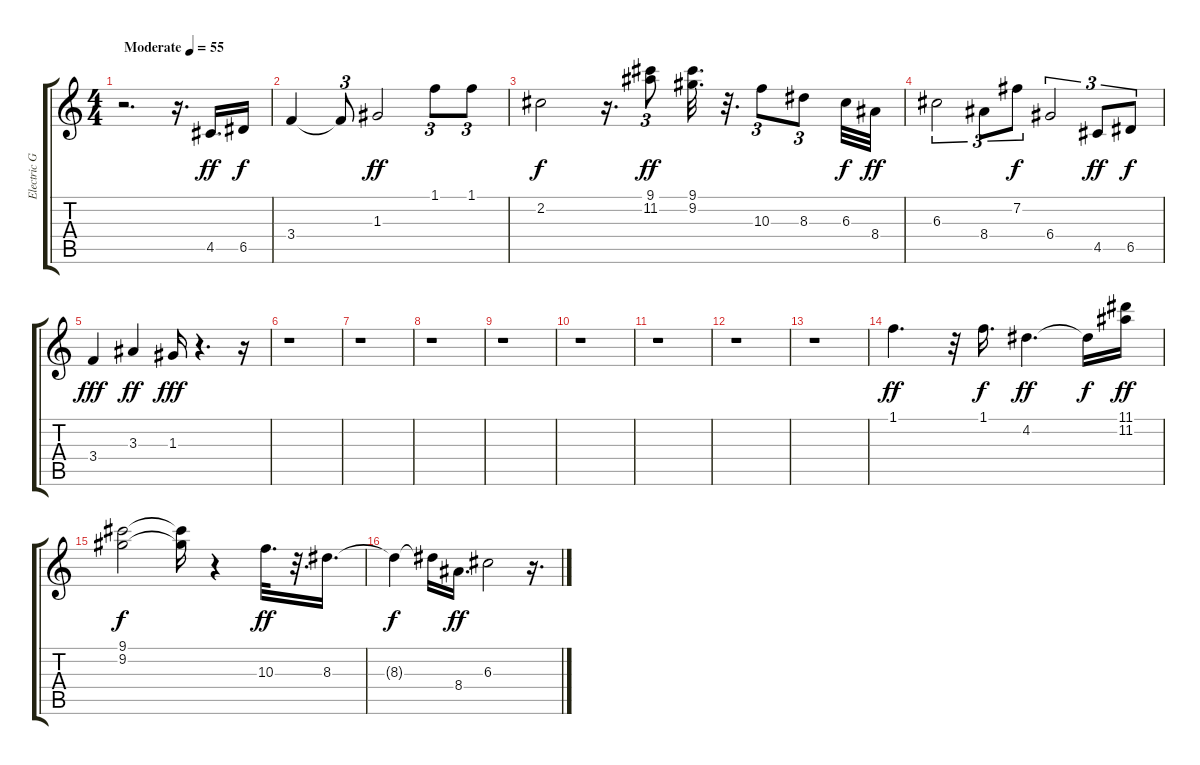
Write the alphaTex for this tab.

\track ("Electric Guitar" "Electric G") {instrument electricguitarclean}
\staff {score tabs}
\tuning (E4 B3 G3 D3 A2 E2) {hide}
\ts (4 4)
\tempo (55 "Moderate")
\clef g2
\ks c
r.2{d dy ff instrument electricguitarclean} r.16{d} 4.5.16{d} 6.5.16{dy f} |
3.4.4 3.4{t}.8{tu (3 2)} 1.3.2{dy ff} 1.1.8{tu (3 2)} 1.1.8{tu (3 2)} |
2.2.2{dy f} r.16{d} (9.1 11.2).8{tu (3 2) dy ff} (9.1 9.2).32{d} r.32{d} 10.3.8{tu (3 2)} 8.3.8{tu (3 2)} 6.3.32{dy f} 8.4.32{dy ff} |
6.3.2{tu (3 2)} 8.4.8{tu (3 2)} 7.2.8{tu (3 2) dy f} 6.4.2{tu (3 2)} 4.5.8{tu (3 2) dy ff} 6.5.8{tu (3 2) dy f} |
3.4.4{dy fff} 3.3.4{dy ff} 1.3.16{dy fff} r.4{d} r.16 |
r.1 |
r.1 |
r.1 |
r.1 |
r.1 |
r.1 |
r.1 |
r.1 |
1.1.4{d dy ff} r.32 1.1.16{d dy f} 4.2.4{d dy ff} 4.2{t}.16{dy f} (11.1 11.2).16{dy ff} |
(9.1 9.2).2{dy f} (9.1{t} 9.2{t}).16 r.4 10.3.32{d dy ff} r.32{d} 8.3.16{d} |
8.3{t}.4{dy f} 8.3{t}.16 8.4.16{d dy ff} 6.3.2 r.16{d}
